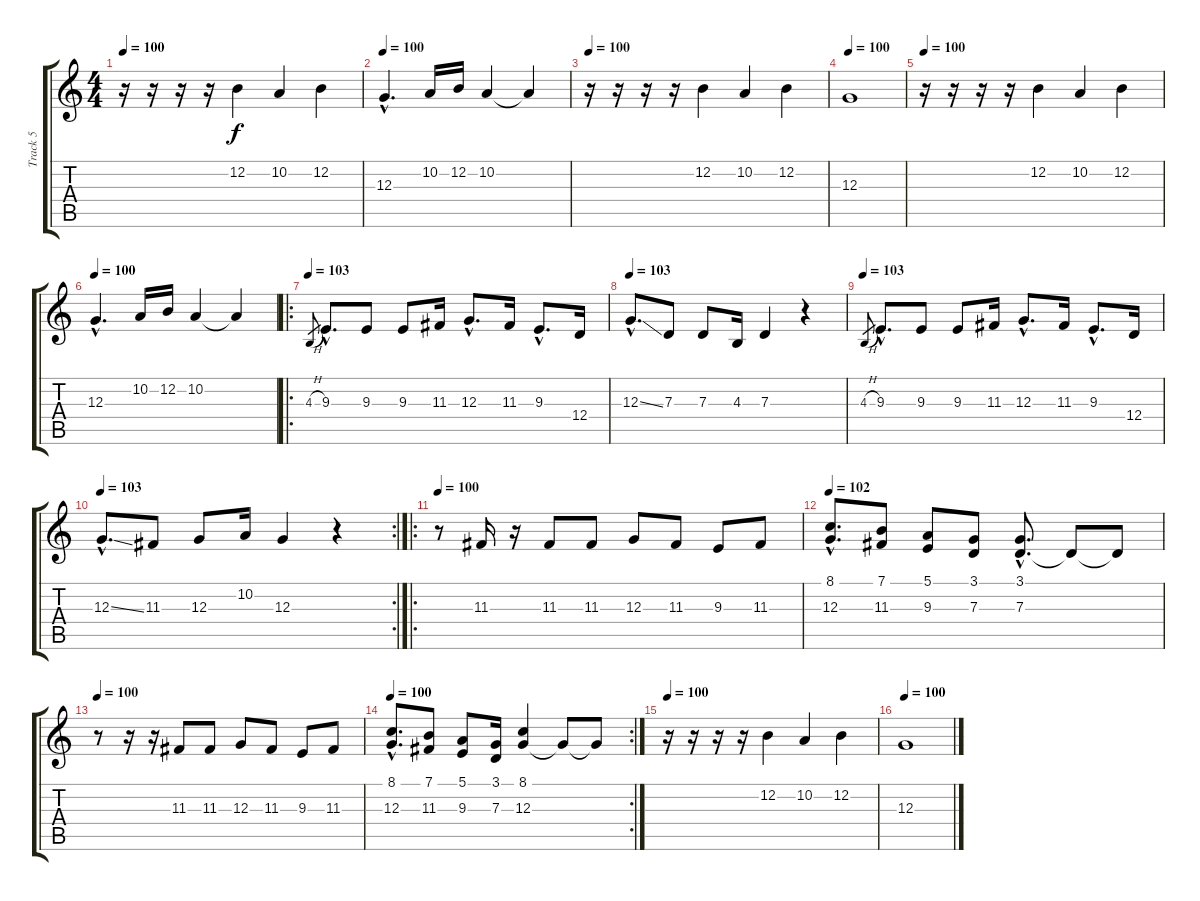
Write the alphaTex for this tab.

\track ("Track 5" "Track 5") {instrument voiceoohs}
\staff {score tabs}
\tuning (E4 B3 G3 D3 A2 E2) {hide}
\ts (4 4)
\tempo 100
\clef g2
\ks c
r.16{dy f} r.16 r.16 r.16 12.2.4 10.2.4 12.2.4 |
\tempo 100
12.3{hac}.4{d} 10.2.16 12.2.16 10.2.4 10.2{t}.4 |
\tempo 100
r.16 r.16 r.16 r.16 12.2.4 10.2.4 12.2.4 |
\tempo 100
12.3.1 |
\tempo 100
r.16 r.16 r.16 r.16 12.2.4 10.2.4 12.2.4 |
\tempo 100
12.3{hac}.4{d} 10.2.16 12.2.16 10.2.4 10.2{t}.4 |
\ro
\tempo 103
4.3{h}.8{gr} 9.3{hac}.8{d} 9.3.8 9.3.8 11.3.16 12.3{hac}.8{d} 11.3.16 9.3{hac}.8{d} 12.4.16 |
\tempo 103
12.3{ss hac}.8{d} 7.3.8 7.3.8 4.3.16 7.3.4 r.4 |
\tempo 103
4.3{h}.8{gr} 9.3{hac}.8{d} 9.3.8 9.3.8 11.3.16 12.3{hac}.8{d} 11.3.16 9.3{hac}.8{d} 12.4.16 |
\rc 2
\tempo 103
12.3{ss hac}.8{d} 11.3.8 12.3.8 10.2.16 12.3.4 r.4 |
\ro
\tempo 100
r.8 11.3.16 r.16 11.3.8 11.3.8 12.3.8 11.3.8 9.3.8 11.3.8 |
\tempo 102
(8.1{hac} 12.3{hac}).8{d} (7.1 11.3).8 (5.1 9.3).8 (3.1 7.3).8 (3.1{hac} 7.3{hac}).8{d} 7.3{t}.8 7.3{t}.8 |
\tempo 100
r.8 r.16 r.16 11.3.8 11.3.8 12.3.8 11.3.8 9.3.8 11.3.8 |
\rc 2
\tempo 100
(8.1{hac} 12.3{hac}).8{d} (7.1 11.3).8 (5.1 9.3).8 (3.1 7.3).16 (8.1 12.3).4 12.3{t}.8 12.3{t}.8 |
\tempo 100
r.16 r.16 r.16 r.16 12.2.4 10.2.4 12.2.4 |
\tempo 100
12.3.1
